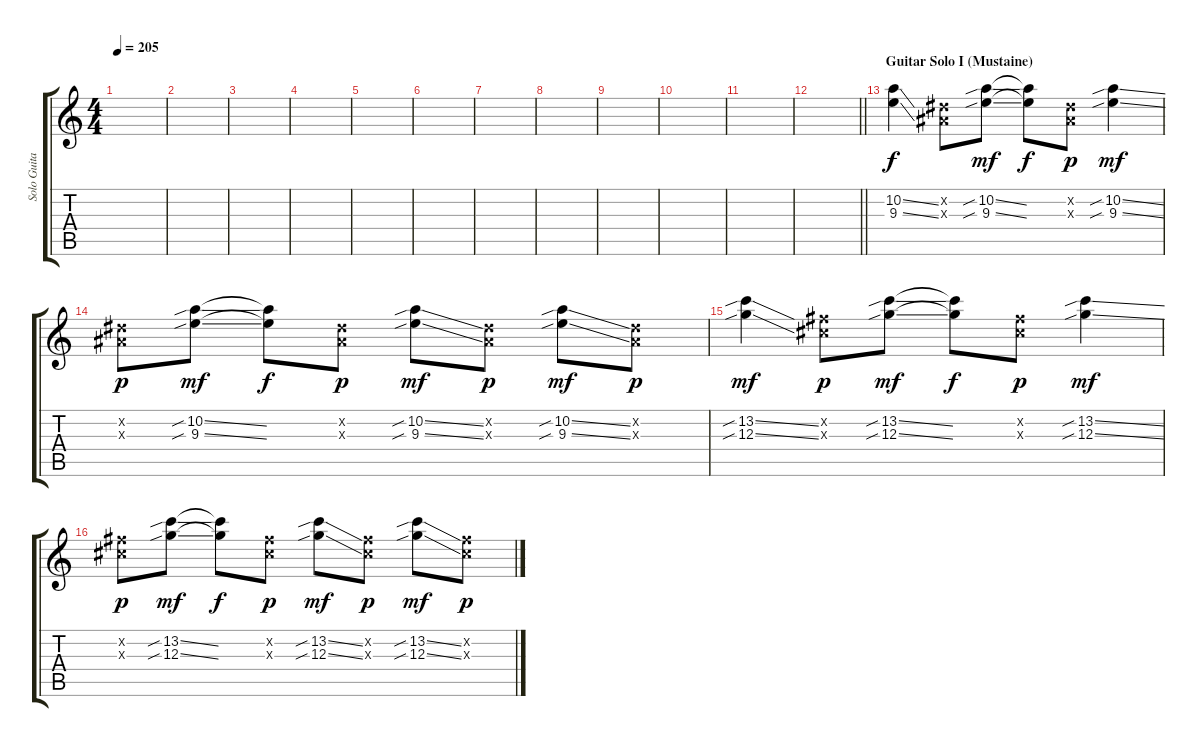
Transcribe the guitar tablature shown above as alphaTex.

\track ("Solo Guitar (Dave Mustaine)" "Solo Guita") {instrument distortionguitar}
\staff {score tabs}
\tuning (E4 B3 G3 D3 A2 E2) {hide}
\ts (4 4)
\tempo 205
\clef g2
\ks c
|
|
|
|
|
|
|
|
|
|
|
\barLineRight lightlight
|
\section ("" "Guitar Solo I (Mustaine)")
(10.2{ss} 9.3{ss}).4 (4.2{x} 3.3{x}).8{dy f} (10.2{sib ss} 9.3{sib ss}).8{dy mf} (10.2{t} 9.3{t}).8{dy f} (4.2{x} 3.3{x}).8{dy p} (10.2{sib ss} 9.3{sib ss}).4{dy mf} |
(4.2{x} 3.3{x}).8{dy p} (10.2{sib ss} 9.3{sib ss}).8{dy mf} (10.2{t} 9.3{t}).8{dy f} (4.2{x} 3.3{x}).8{dy p} (10.2{sib ss} 9.3{sib ss}).8{dy mf} (4.2{x} 3.3{x}).8{dy p} (10.2{sib ss} 9.3{sib ss}).8{dy mf} (4.2{x} 3.3{x}).8{dy p} |
(13.2{sib ss} 12.3{sib ss}).4{dy mf} (7.2{x} 6.3{x}).8{dy p} (13.2{sib ss} 12.3{sib ss}).8{dy mf} (13.2{t} 12.3{t}).8{dy f} (7.2{x} 6.3{x}).8{dy p} (13.2{sib ss} 12.3{sib ss}).4{dy mf} |
(7.2{x} 6.3{x}).8{dy p} (13.2{sib ss} 12.3{sib ss}).8{dy mf} (13.2{t} 12.3{t}).8{dy f} (7.2{x} 6.3{x}).8{dy p} (13.2{sib ss} 12.3{sib ss}).8{dy mf} (7.2{x} 6.3{x}).8{dy p} (13.2{sib ss} 12.3{sib ss}).8{dy mf} (7.2{x} 6.3{x}).8{dy p}
